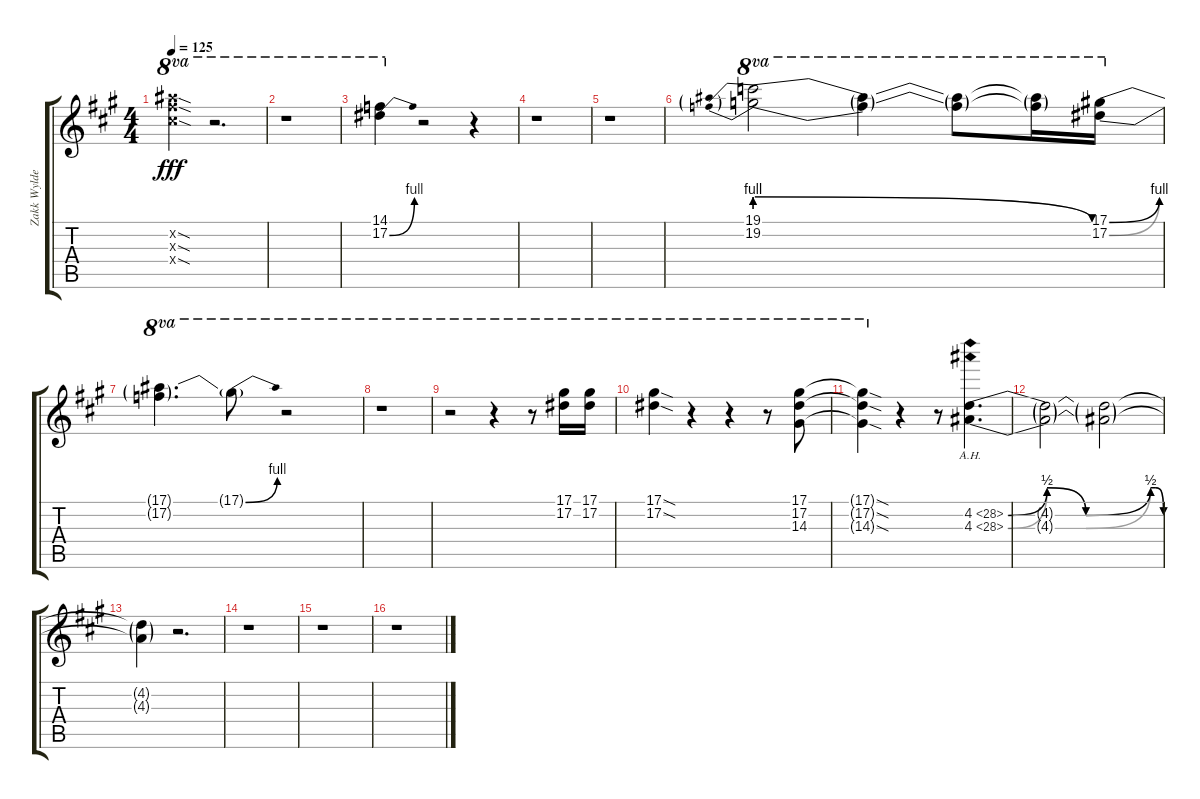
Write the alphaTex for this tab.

\track ("Zakk Wylde - Lead Guitar II" "Zakk Wylde") {instrument distortionguitar}
\staff {score tabs}
\tuning (Eb4 Bb3 Gb3 Db3 Ab2 Eb2) {hide}
\ts (4 4)
\tempo 125
\clef g2
\ks a
(24.2{sod x} 24.3{sod x} 24.4{sod x}).4{ot 8va dy fff} r.2{d ot 8va} |
r.1{ot 8va} |
(14.1 17.2{be (bend 0 0 60 4)}).4{ot 8va} r.2 r.4 |
r.1 |
r.1 |
(19.1{be (prebendrelease 0 4 60 0)} 19.2{be (prebendrelease 0 4 60 0)}).2{ot 8va} (19.1{t} 19.2{t}).4{ot 8va} (19.1{t} 19.2{t}).8{ot 8va} (19.1{t} 19.2{t}).16{ot 8va} (17.1{be (bend 0 0 60 4)} 17.2{be (bend 0 0 60 4)}).16{ot 8va} |
(17.1{t} 17.2{t}).4{d ot 8va} 17.1{be (bend 0 0 60 4) t}.8{ot 8va} r.2{ot 8va} |
r.1{ot 8va} |
r.2{ot 8va} r.4{ot 8va} r.8{ot 8va} (17.1 17.2).16{ot 8va} (17.1 17.2).16{ot 8va} |
(17.1{sod} 17.2{sod}).4{ot 8va} r.4{ot 8va} r.4{ot 8va} r.8{ot 8va} (17.1 17.2 14.3).8{ot 8va} |
(17.1{sod t} 17.2{sod t} 14.3{sod t}).4{ot 8va} r.4 r.8 (4.2{be (custom 0 0 15 2 30 0 55 2 57 2 60 0) ah 24} 4.3{be (custom 0 0 15 2 30 0 55 2 57 2 60 0) ah 24}).4{d} |
(4.2{t} 4.3{t}).2 (4.2{t} 4.3{t}).2 |
(4.2{t} 4.3{t}).4 r.2{d} |
r.1 |
r.1 |
r.1
